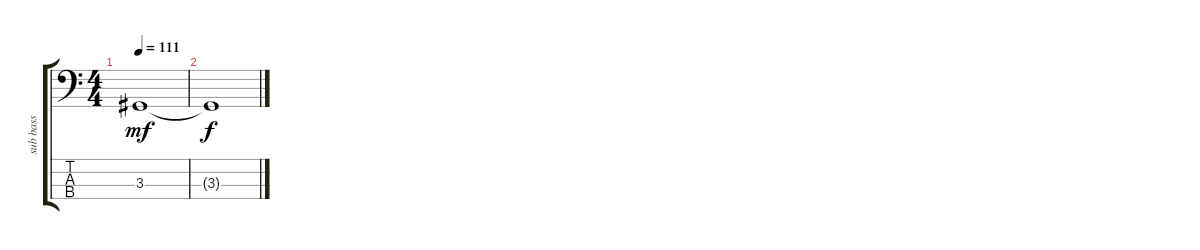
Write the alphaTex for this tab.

\track ("sub bass" "sub bass") {mute instrument electricbassfinger}
\staff {score tabs}
\tuning (Eb2 Bb1 F1 Bb0) {hide}
\ts (4 4)
\tempo 111
\clef f4
\ks c
3.3.1{dy mf} |
3.3{t}.1{dy f}
